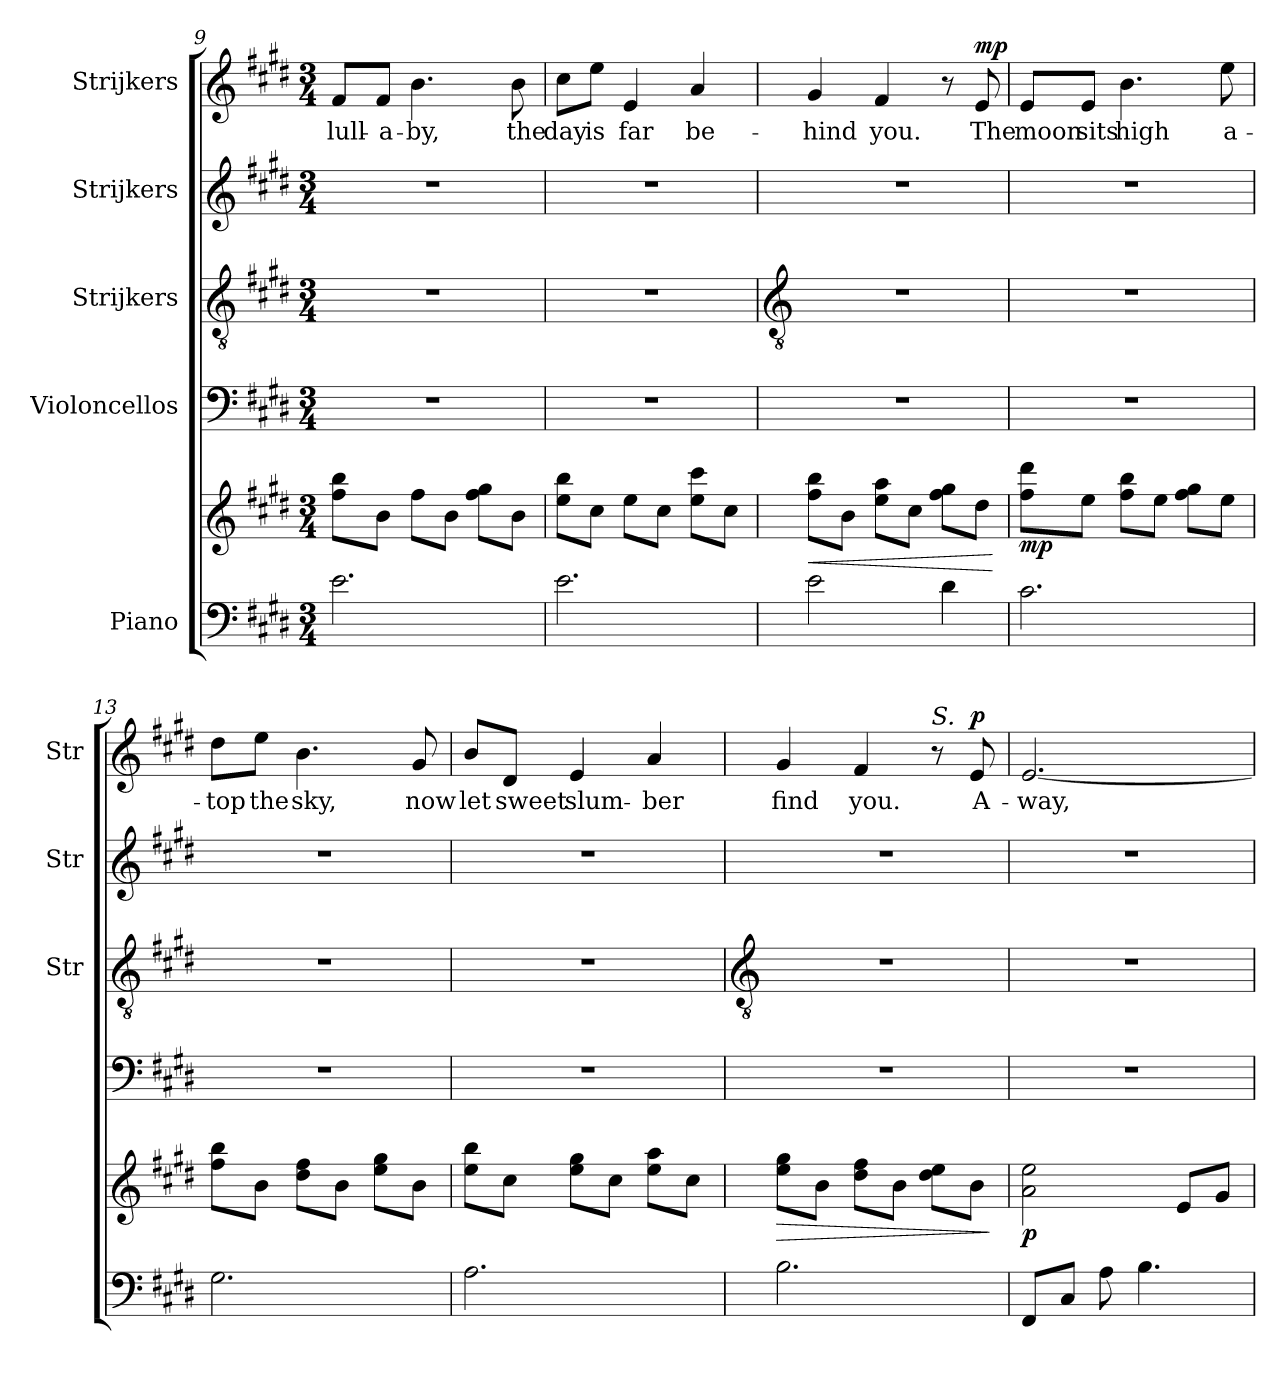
**kern	**kern	**dynam	**kern	**kern	**kern	**kern	**text	**dynam
*part5	*part5	*part5	*part4	*part3	*part2	*part1	*part1	*part1
*staff6	*staff5	*staff5/6	*staff4	*staff3	*staff2	*staff1	*staff1	*staff1
*I"Piano	*	*	*I"Violoncellos	*I"Strijkers	*I"Strijkers	*I"Strijkers	*	*
*	*	*	*	*I'Str	*I'Str	*I'Str	*	*
*clefF4	*clefG2	*	*clefF4	*clefGv2	*clefG2	*clefG2	*	*
*k[f#c#g#d#]	*k[f#c#g#d#]	*	*k[f#c#g#d#]	*k[f#c#g#d#]	*k[f#c#g#d#]	*k[f#c#g#d#]	*	*
*E:	*E:	*	*E:	*E:	*E:	*E:	*	*
*M3/4	*M3/4	*	*M3/4	*M3/4	*M3/4	*M3/4	*	*
=9	=9	=9	=9	=9	=9	=9	=9	=9
!	!	!	!LO:N:vis=1	!LO:N:vis=1	!LO:N:vis=1	!	!LO:LY:b	!
2.e\	8ff#\ 8bb\L	.	2.r	2.r	2.r	8f#/L	lull-	.
!	!	!	!	!	!	!	!LO:LY:b	!
.	8b\J	.	.	.	.	8f#/J	-a-	.
!	!	!	!	!	!	!	!LO:LY:b	!
.	8ff#\L	.	.	.	.	4.b\	-by,	.
.	8b\J	.	.	.	.	.	.	.
.	8ff#\ 8gg#\L	.	.	.	.	.	.	.
!	!	!	!	!	!	!	!LO:LY:b	!
.	8b\J	.	.	.	.	8b\	the	.
=10	=10	=10	=10	=10	=10	=10	=10	=10
!	!	!	!LO:N:vis=1	!LO:N:vis=1	!LO:N:vis=1	!	!LO:LY:b	!
2.e\	8ee\ 8bb\L	.	2.r	2.r	2.r	8cc#\L	day	.
!	!	!	!	!	!	!	!LO:LY:b	!
.	8cc#\J	.	.	.	.	8ee\J	is	.
!	!	!	!	!	!	!	!LO:LY:b	!
.	8ee\L	.	.	.	.	4e/	far	.
.	8cc#\J	.	.	.	.	.	.	.
!	!	!	!	!	!	!	!LO:LY:b	!
.	8ee\ 8ccc#\L	.	.	.	.	4a/	be-	.
.	8cc#\J	.	.	.	.	.	.	.
!!LO:LB:g=z
=11	=11	=11	=11	=11	=11	=11	=11	=11
*	*	*	*	*clefGv2	*	*	*	*
!	!	!LO:HP:b	!LO:N:vis=1	!LO:N:vis=1	!LO:N:vis=1	!	!LO:LY:b	!
2e\	8ff#\ 8bb\L	<	2.r	2.r	2.r	4g#/	-hind	.
.	8b\J	.	.	.	.	.	.	.
!	!	!	!	!	!	!	!LO:LY:b	!
.	8ee\ 8aa\L	.	.	.	.	4f#/	you.	.
.	8cc#\J	.	.	.	.	.	.	.
4d#\	8ff#\ 8gg#\L	.	.	.	.	8r	.	.
!	!	!	!	!	!	!	!LO:LY:b	!LO:DY:a
.	8dd#\J	.	.	.	.	8e/	The	mp
.	.	[	.	.	.	.	.	.
=12	=12	=12	=12	=12	=12	=12	=12	=12
!	!	!LO:DY:b	!LO:N:vis=1	!LO:N:vis=1	!LO:N:vis=1	!	!LO:LY:b	!
2.c#\	8ff#\ 8ddd#\L	mp	2.r	2.r	2.r	8e/L	moon	.
!	!	!	!	!	!	!	!LO:LY:b	!
.	8ee\J	.	.	.	.	8e/J	sits	.
!	!	!	!	!	!	!	!LO:LY:b	!
.	8ff#\ 8bb\L	.	.	.	.	4.b\	high	.
.	8ee\J	.	.	.	.	.	.	.
.	8ff#\ 8gg#\L	.	.	.	.	.	.	.
!	!	!	!	!	!	!	!LO:LY:b	!
.	8ee\J	.	.	.	.	8ee\	a-	.
=13	=13	=13	=13	=13	=13	=13	=13	=13
!	!	!	!LO:N:vis=1	!LO:N:vis=1	!LO:N:vis=1	!	!LO:LY:b	!
2.G#\	8ff#\ 8bb\L	.	2.r	2.r	2.r	8dd#\L	-top	.
!	!	!	!	!	!	!	!LO:LY:b	!
.	8b\J	.	.	.	.	8ee\J	the	.
!	!	!	!	!	!	!	!LO:LY:b	!
.	8dd#\ 8ff#\L	.	.	.	.	4.b\	sky,	.
.	8b\J	.	.	.	.	.	.	.
.	8ee\ 8gg#\L	.	.	.	.	.	.	.
!	!	!	!	!	!	!	!LO:LY:b	!
.	8b\J	.	.	.	.	8g#/	now	.
=14	=14	=14	=14	=14	=14	=14	=14	=14
!	!	!	!LO:N:vis=1	!LO:N:vis=1	!LO:N:vis=1	!	!LO:LY:b	!
2.A\	8ee\ 8bb\L	.	2.r	2.r	2.r	8b/L	let	.
!	!	!	!	!	!	!	!LO:LY:b	!
.	8cc#\J	.	.	.	.	8d#/J	sweet	.
!	!	!	!	!	!	!	!LO:LY:b	!
.	8ee\ 8gg#\L	.	.	.	.	4e/	slum-	.
.	8cc#\J	.	.	.	.	.	.	.
!	!	!	!	!	!	!	!LO:LY:b	!
.	8ee\ 8aa\L	.	.	.	.	4a/	-ber	.
.	8cc#\J	.	.	.	.	.	.	.
!!LO:LB:g=z
=15	=15	=15	=15	=15	=15	=15	=15	=15
*	*	*	*	*clefGv2	*	*	*	*
!	!	!LO:HP:b	!LO:N:vis=1	!LO:N:vis=1	!LO:N:vis=1	!	!LO:LY:b	!
2.B\	8ee\ 8gg#\L	>	2.r	2.r	2.r	4g#/	find	.
.	8b\J	.	.	.	.	.	.	.
!	!	!	!	!	!	!	!LO:LY:b	!
.	8dd#\ 8ff#\L	.	.	.	.	4f#/	you.	.
.	8b\J	.	.	.	.	.	.	.
!	!	!	!	!	!	!LO:TX:a:i:t=S.	!	!
.	8dd#\ 8ee\L	.	.	.	.	8r	.	.
!	!	!	!	!	!	!	!LO:LY:b	!LO:DY:a
.	8b\J	.	.	.	.	8e/	A-	p
.	.	]	.	.	.	.	.	.
=16	=16	=16	=16	=16	=16	=16	=16	=16
!	!	!LO:DY:b	!LO:N:vis=1	!LO:N:vis=1	!LO:N:vis=1	!	!LO:LY:b	!
8FF#/L	2a\ 2ee\	p	2.r	2.r	2.r	[2.e/	-way,	.
8C#/J	.	.	.	.	.	.	.	.
8A\	.	.	.	.	.	.	.	.
4.B\	.	.	.	.	.	.	.	.
.	8e/L	.	.	.	.	.	.	.
.	8g#/J	.	.	.	.	.	.	.
=	=	=	=	=	=	=	=	=
*-	*-	*-	*-	*-	*-	*-	*-	*-
